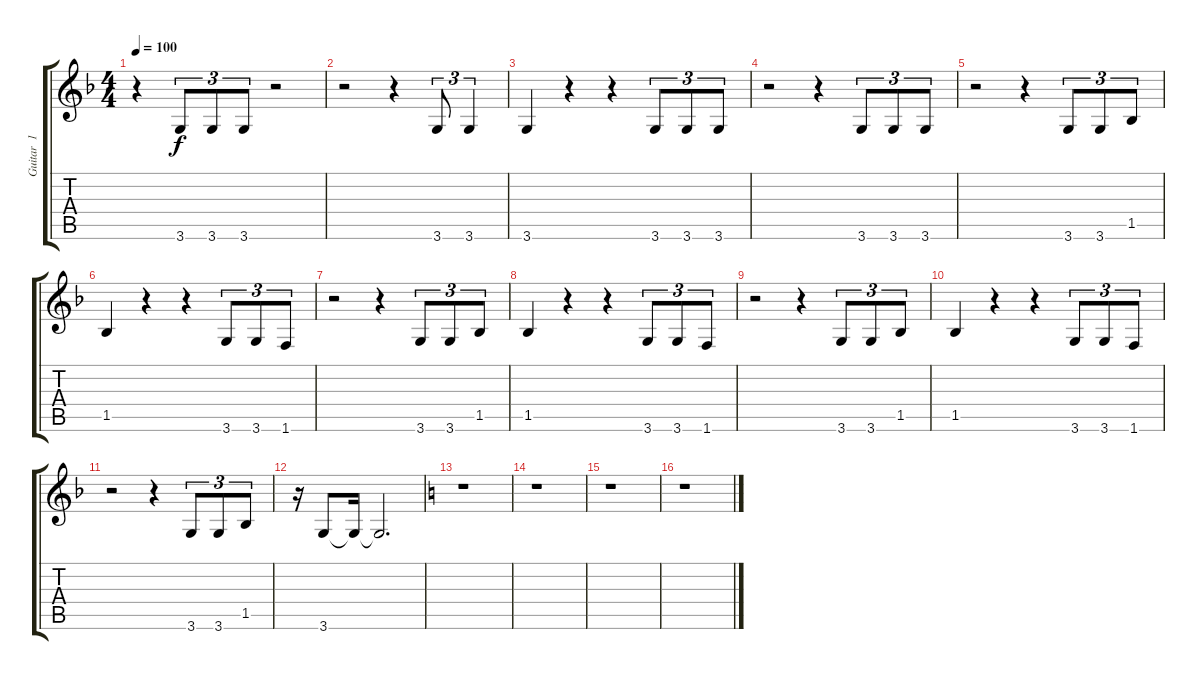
\track ("Guitar  1        " "Guitar  1 ") {instrument distortionguitar}
\staff {score tabs}
\tuning (E4 B3 G3 D3 A2 E2) {hide}
\ts (4 4)
\tempo 100
\clef g2
\ks f
r.4{dy f} 3.6.8{tu (3 2)} 3.6.8{tu (3 2)} 3.6.8{tu (3 2)} r.2 |
r.2 r.4 3.6.8{tu (3 2)} 3.6.4{tu (3 2)} |
3.6.4 r.4 r.4 3.6.8{tu (3 2)} 3.6.8{tu (3 2)} 3.6.8{tu (3 2)} |
r.2 r.4 3.6.8{tu (3 2)} 3.6.8{tu (3 2)} 3.6.8{tu (3 2)} |
r.2 r.4 3.6.8{tu (3 2)} 3.6.8{tu (3 2)} 1.5.8{tu (3 2)} |
1.5.4 r.4 r.4 3.6.8{tu (3 2)} 3.6.8{tu (3 2)} 1.6.8{tu (3 2)} |
r.2 r.4 3.6.8{tu (3 2)} 3.6.8{tu (3 2)} 1.5.8{tu (3 2)} |
1.5.4 r.4 r.4 3.6.8{tu (3 2)} 3.6.8{tu (3 2)} 1.6.8{tu (3 2)} |
r.2 r.4 3.6.8{tu (3 2)} 3.6.8{tu (3 2)} 1.5.8{tu (3 2)} |
1.5.4 r.4 r.4 3.6.8{tu (3 2)} 3.6.8{tu (3 2)} 1.6.8{tu (3 2)} |
r.2 r.4 3.6.8{tu (3 2)} 3.6.8{tu (3 2)} 1.5.8{tu (3 2)} |
r.16 3.6.8 3.6{t}.16 3.6{t}.2{d} |
\ks c
r.1 |
r.1 |
r.1 |
r.1
